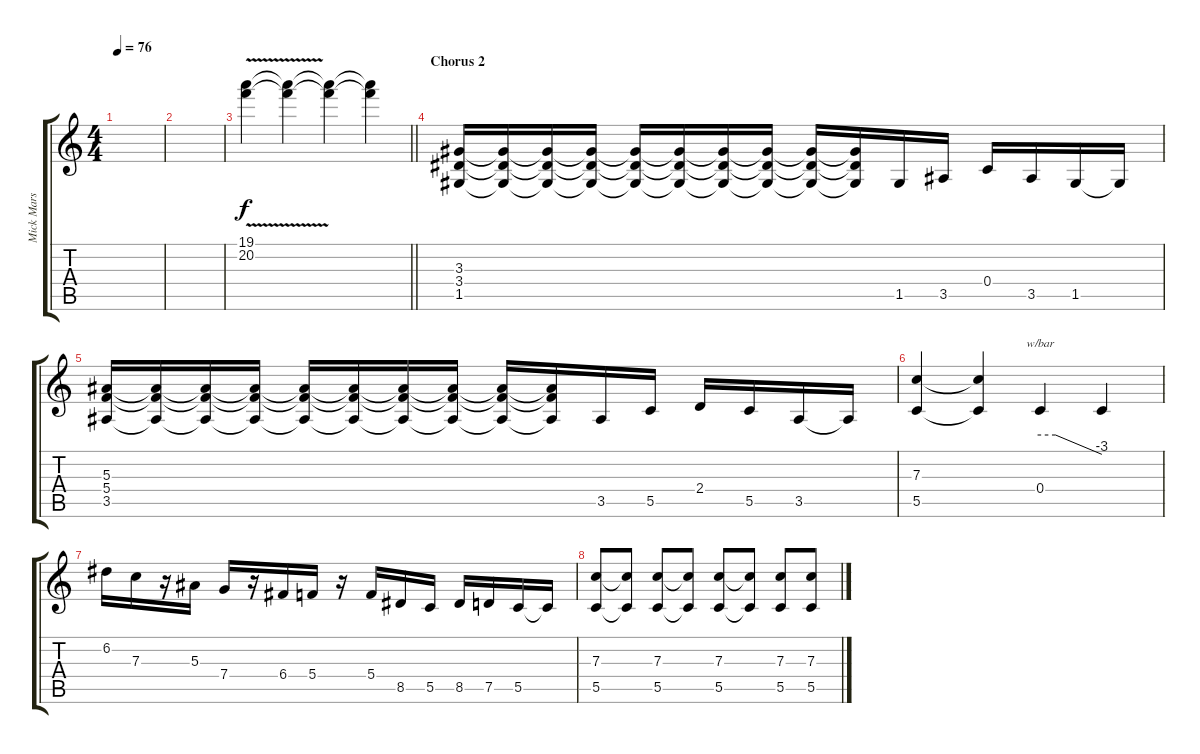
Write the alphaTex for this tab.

\track ("Mick Mars Lead" "Mick Mars ") {instrument distortionguitar}
\staff {score tabs}
\tuning (D4 A3 F3 C3 G2 D2) {hide}
\ts (4 4)
\tempo 76
\clef g2
\ks c
|
|
\barLineRight lightlight
(19.1{v} 20.2{v}).4 (19.1{t} 20.2{t}).4 (19.1{t} 20.2{t}).4 (19.1{t} 20.2{t}).4 |
\section ("" "Chorus 2")
(3.3 3.4 1.5).16 (3.3{t} 3.4{t} 1.5{t}).16 (3.3{t} 3.4{t} 1.5{t}).16 (3.3{t} 3.4{t} 1.5{t}).16 (3.3{t} 3.4{t} 1.5{t}).16 (3.3{t} 3.4{t} 1.5{t}).16 (3.3{t} 3.4{t} 1.5{t}).16 (3.3{t} 3.4{t} 1.5{t}).16 (3.3{t} 3.4{t} 1.5{t}).16 (3.3{t} 3.4{t} 1.5{t}).16 1.5.16 3.5.16 0.4.16 3.5.16 1.5.16 1.5{t}.16 |
(5.3 5.4 3.5).16 (5.3{t} 5.4{t} 3.5{t}).16 (5.3{t} 5.4{t} 3.5{t}).16 (5.3{t} 5.4{t} 3.5{t}).16 (5.3{t} 5.4{t} 3.5{t}).16 (5.3{t} 5.4{t} 3.5{t}).16 (5.3{t} 5.4{t} 3.5{t}).16 (5.3{t} 5.4{t} 3.5{t}).16 (5.3{t} 5.4{t} 3.5{t}).16 (5.3{t} 5.4{t} 3.5{t}).16 3.5.16 5.5.16 2.4.16 5.5.16 3.5.16 3.5{t}.16 |
(7.3 5.5).4 (7.3{t} 5.5{t}).4 0.4.4{tbe (custom default 0 0 15 0 60 -12)} 0.4{t}.4 |
6.2.16 7.3.16 r.16 5.3.16 7.4.16 r.16 6.4.16 5.4.16 r.16 5.4.16 8.5.16 5.5.16 8.5.16 7.5.16 5.5.16 5.5{t}.16 |
(7.3 5.5).8 (7.3{t} 5.5{t}).8 (7.3 5.5).8 (7.3{t} 5.5{t}).8 (7.3 5.5).8 (7.3{t} 5.5{t}).8 (7.3 5.5).8 (7.3 5.5).8
